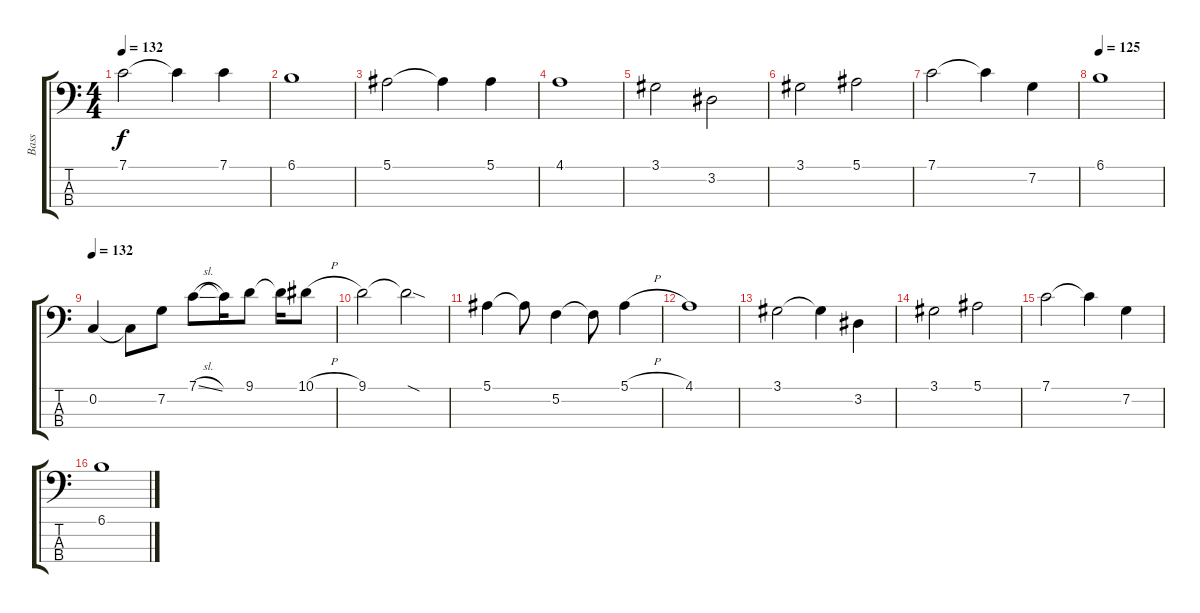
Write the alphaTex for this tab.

\track ("Bass" "Bass") {instrument electricbassfinger}
\staff {score tabs}
\tuning (F2 C2 G1 D1) {hide}
\ts (4 4)
\tempo 132
\clef f4
\ks c
7.1.2{dy f} 7.1{t}.4 7.1.4 |
6.1.1 |
5.1.2 5.1{t}.4 5.1.4 |
4.1.1 |
3.1.2 3.2.2 |
3.1.2 5.1.2 |
7.1.2 7.1{t}.4 7.2.4 |
\tempo 125
6.1.1 |
\tempo 132
0.2.4 0.2{t}.8 7.2.8 7.1{sl}.8 7.1{t}.16 9.1.8 9.1{t}.16 10.1{h}.8 |
9.1.2 9.1{sod t}.2 |
5.1.4 5.1{t}.8 5.2.4 5.2{t}.8 5.1{h}.4 |
4.1.1 |
3.1.2 3.1{t}.4 3.2.4 |
3.1.2 5.1.2 |
7.1.2 7.1{t}.4 7.2.4 |
6.1.1
